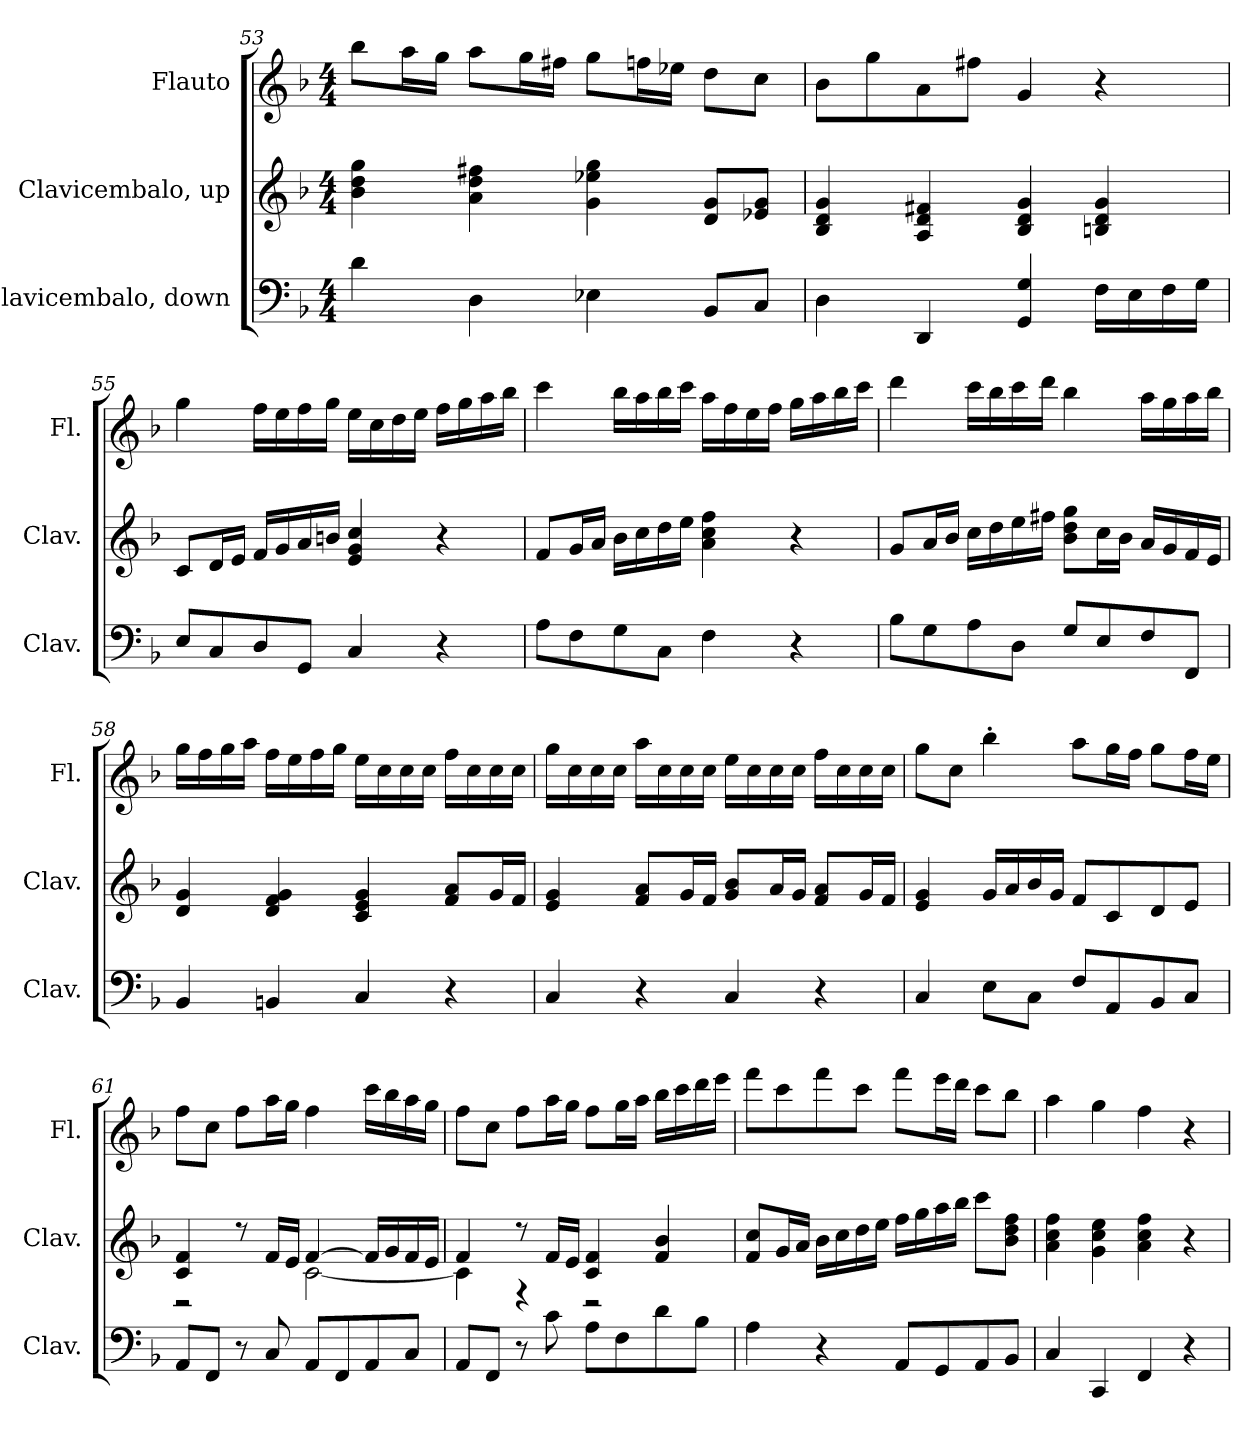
**kern	**kern	**kern
*part3	*part2	*part1
*staff3	*staff2	*staff1
*I"Clavicembalo, down	*I"Clavicembalo, up	*I"Flauto
*I'Clav.	*I'Clav.	*I'Fl.
*clefF4	*clefG2	*clefG2
*k[b-]	*k[b-]	*k[b-]
*M4/4	*M4/4	*M4/4
=53	=53	=53
4d\	4b-\ 4dd\ 4gg\	8bb-\L
.	.	16aa\L
.	.	16gg\JJ
4D\	4a\ 4dd\ 4ff#X\	8aa\L
.	.	16gg\L
.	.	16ff#X\JJ
4E-X\	4g\ 4ee-X\ 4gg\	8gg\L
.	.	16ffn\L
.	.	16ee-X\JJ
8BB-/L	8d/ 8g/L	8dd\L
8C/J	8e-X/ 8g/J	8cc\J
=54	=54	=54
4D\	4B-/ 4d/ 4g/	8b-\L
.	.	8gg\
4DD/	4A/ 4d/ 4f#X/	8a\
.	.	8ff#X\J
4GG/ 4G/	4B-/ 4d/ 4g/	4g/
16F\LL	4Bn/ 4d/ 4g/	4r
16E\	.	.
16F\	.	.
16G\JJ	.	.
!!LO:LB:g=z
=55	=55	=55
8E/L	8c/L	4gg\
8C/	16d/L	.
.	16e/JJ	.
8D/	16f/LL	16ff\LL
.	16g/	16ee\
8GG/J	16a/	16ff\
.	16bn/JJ	16gg\JJ
4C/	4e/ 4g/ 4cc/	16ee\LL
.	.	16cc\
.	.	16dd\
.	.	16ee\JJ
4r	4r	16ff\LL
.	.	16gg\
.	.	16aa\
.	.	16bb-\JJ
=56	=56	=56
8A\L	8f/L	4ccc\
8F\	16g/L	.
.	16a/JJ	.
8G\	16b-\LL	16bb-\LL
.	16cc\	16aa\
8C\J	16dd\	16bb-\
.	16ee\JJ	16ccc\JJ
4F\	4a\ 4cc\ 4ff\	16aa\LL
.	.	16ff\
.	.	16ee\
.	.	16ff\JJ
4r	4r	16gg\LL
.	.	16aa\
.	.	16bb-\
.	.	16ccc\JJ
!!LO:LB:g=z
=57	=57	=57
8B-\L	8g/L	4ddd\
8G\	16a/L	.
.	16b-/JJ	.
8A\	16cc\LL	16ccc\LL
.	16dd\	16bb-\
8D\J	16ee\	16ccc\
.	16ff#X\JJ	16ddd\JJ
8G/L	8b-\ 8dd\ 8gg\L	4bb-\
8E/	16cc\L	.
.	16b-\JJ	.
8F/	16a/LL	16aa\LL
.	16g/	16gg\
8FF/J	16f/	16aa\
.	16e/JJ	16bb-\JJ
=58	=58	=58
4BB-/	4d/ 4g/	16gg\LL
.	.	16ff\
.	.	16gg\
.	.	16aa\JJ
4BBn/	4d/ 4f/ 4g/	16ff\LL
.	.	16ee\
.	.	16ff\
.	.	16gg\JJ
4C/	4c/ 4e/ 4g/	16ee\LL
.	.	16cc\
.	.	16cc\
.	.	16cc\JJ
4r	8f/ 8a/L	16ff\LL
.	.	16cc\
.	16g/L	16cc\
.	16f/JJ	16cc\JJ
!!LO:LB:g=z
=59	=59	=59
4C/	4e/ 4g/	16gg\LL
.	.	16cc\
.	.	16cc\
.	.	16cc\JJ
4r	8f/ 8a/L	16aa\LL
.	.	16cc\
.	16g/L	16cc\
.	16f/JJ	16cc\JJ
4C/	8g/ 8b-/L	16ee\LL
.	.	16cc\
.	16a/L	16cc\
.	16g/JJ	16cc\JJ
4r	8f/ 8a/L	16ff\LL
.	.	16cc\
.	16g/L	16cc\
.	16f/JJ	16cc\JJ
=60	=60	=60
4C/	4e/ 4g/	8gg\L
.	.	8cc\J
8E\L	16g/LL	4bb-'\
.	16a/	.
8C\J	16b-/	.
.	16g/JJ	.
8F/L	8f/L	8aa\L
8AA/	8c/	16gg\L
.	.	16ff\JJ
8BB-/	8d/	8gg\L
8C/J	8e/J	16ff\L
.	.	16ee\JJ
=61	=61	=61
*	*^	*
8AA/L	4c/ 4f/	2r	8ff\L
8FF/J	.	.	8cc\J
8r	8r	.	8ff\L
8C/	16f/LL	.	16aa\L
.	16e/JJ	.	16gg\JJ
8AA/L	[4f/	[2c\	4ff\
8FF/	.	.	.
8AA/	16f/LL]	.	16ccc\LL
.	16g/	.	16bb-\
8C/J	16f/	.	16aa\
.	16e/JJ	.	16gg\JJ
!!LO:PB:g=z
=62	=62	=62	=62
8AA/L	4f/	4c\]	8ff\L
8FF/J	.	.	8cc\J
8r	8r	4r	8ff\L
8c\	16f/LL	.	16aa\L
.	16e/JJ	.	16gg\JJ
8A\L	4c/ 4f/	2r	8ff\L
8F\	.	.	16gg\L
.	.	.	16aa\JJ
8d\	4f/ 4b-/	.	16bb-\LL
.	.	.	16ccc\
8B-\J	.	.	16ddd\
.	.	.	16eee\JJ
*	*v	*v	*
=63	=63	=63
4A\	8f/ 8cc/L	8fff\L
.	16g/L	8ccc\
.	16a/JJ	.
4r	16b-\LL	8fff\
.	16cc\	.
.	16dd\	8ccc\J
.	16ee\JJ	.
8AA/L	16ff\LL	8fff\L
.	16gg\	.
8GG/	16aa\	16eee\L
.	16bb-\JJ	16ddd\JJ
8AA/	8ccc\L	8ccc\L
8BB-/J	8b-\ 8dd\ 8ff\J	8bb-\J
=64	=64	=64
4C/	4a\ 4cc\ 4ff\	4aa\
4CC/	4g\ 4cc\ 4ee\	4gg\
4FF/	4a\ 4cc\ 4ff\	4ff\
4r	4r	4r
=	=	=
*-	*-	*-
